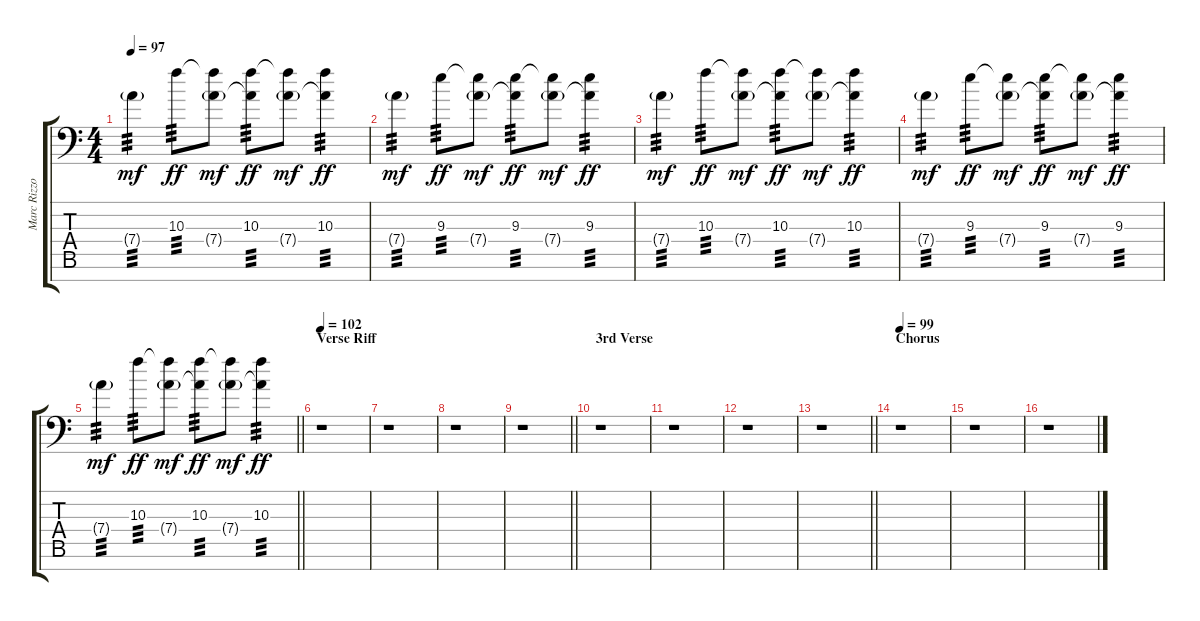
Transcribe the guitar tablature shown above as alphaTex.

\track ("Marc Rizzo (Lead)" "Marc Rizzo") {instrument overdrivenguitar}
\staff {score tabs}
\tuning (E4 B3 G3 D3 A2 E2 A1) {hide}
\ts (4 4)
\tempo 97
\clef f4
\ks c
7.4{g}.4{tp 3 dy mf} 10.3.8{tp 3 dy ff} (10.3{t} 7.4{g}).8{dy mf} (10.3 7.4{t}).8{tp 3 dy ff} (10.3{t} 7.4{g}).8{dy mf} (10.3 7.4{t}).4{tp 3 dy ff} |
7.4{g}.4{tp 3 dy mf} 9.3.8{tp 3 dy ff} (9.3{t} 7.4{g}).8{dy mf} (9.3 7.4{t}).8{tp 3 dy ff} (9.3{t} 7.4{g}).8{dy mf} (9.3 7.4{t}).4{tp 3 dy ff} |
7.4{g}.4{tp 3 dy mf} 10.3.8{tp 3 dy ff} (10.3{t} 7.4{g}).8{dy mf} (10.3 7.4{t}).8{tp 3 dy ff} (10.3{t} 7.4{g}).8{dy mf} (10.3 7.4{t}).4{tp 3 dy ff} |
7.4{g}.4{tp 3 dy mf} 9.3.8{tp 3 dy ff} (9.3{t} 7.4{g}).8{dy mf} (9.3 7.4{t}).8{tp 3 dy ff} (9.3{t} 7.4{g}).8{dy mf} (9.3 7.4{t}).4{tp 3 dy ff} |
\barLineRight lightlight
7.4{g}.4{tp 3 dy mf} 10.3.8{tp 3 dy ff} (10.3{t} 7.4{g}).8{dy mf} (10.3 7.4{t}).8{tp 3 dy ff} (10.3{t} 7.4{g}).8{dy mf} (10.3 7.4{t}).4{tp 3 dy ff} |
\section ("" "Verse Riff ")
\tempo 102
r.1 |
r.1 |
r.1 |
\barLineRight lightlight
r.1 |
\section ("" "3rd Verse")
r.1 |
r.1 |
r.1 |
\barLineRight lightlight
r.1 |
\section ("" "Chorus")
\tempo 99
r.1 |
r.1 |
r.1
